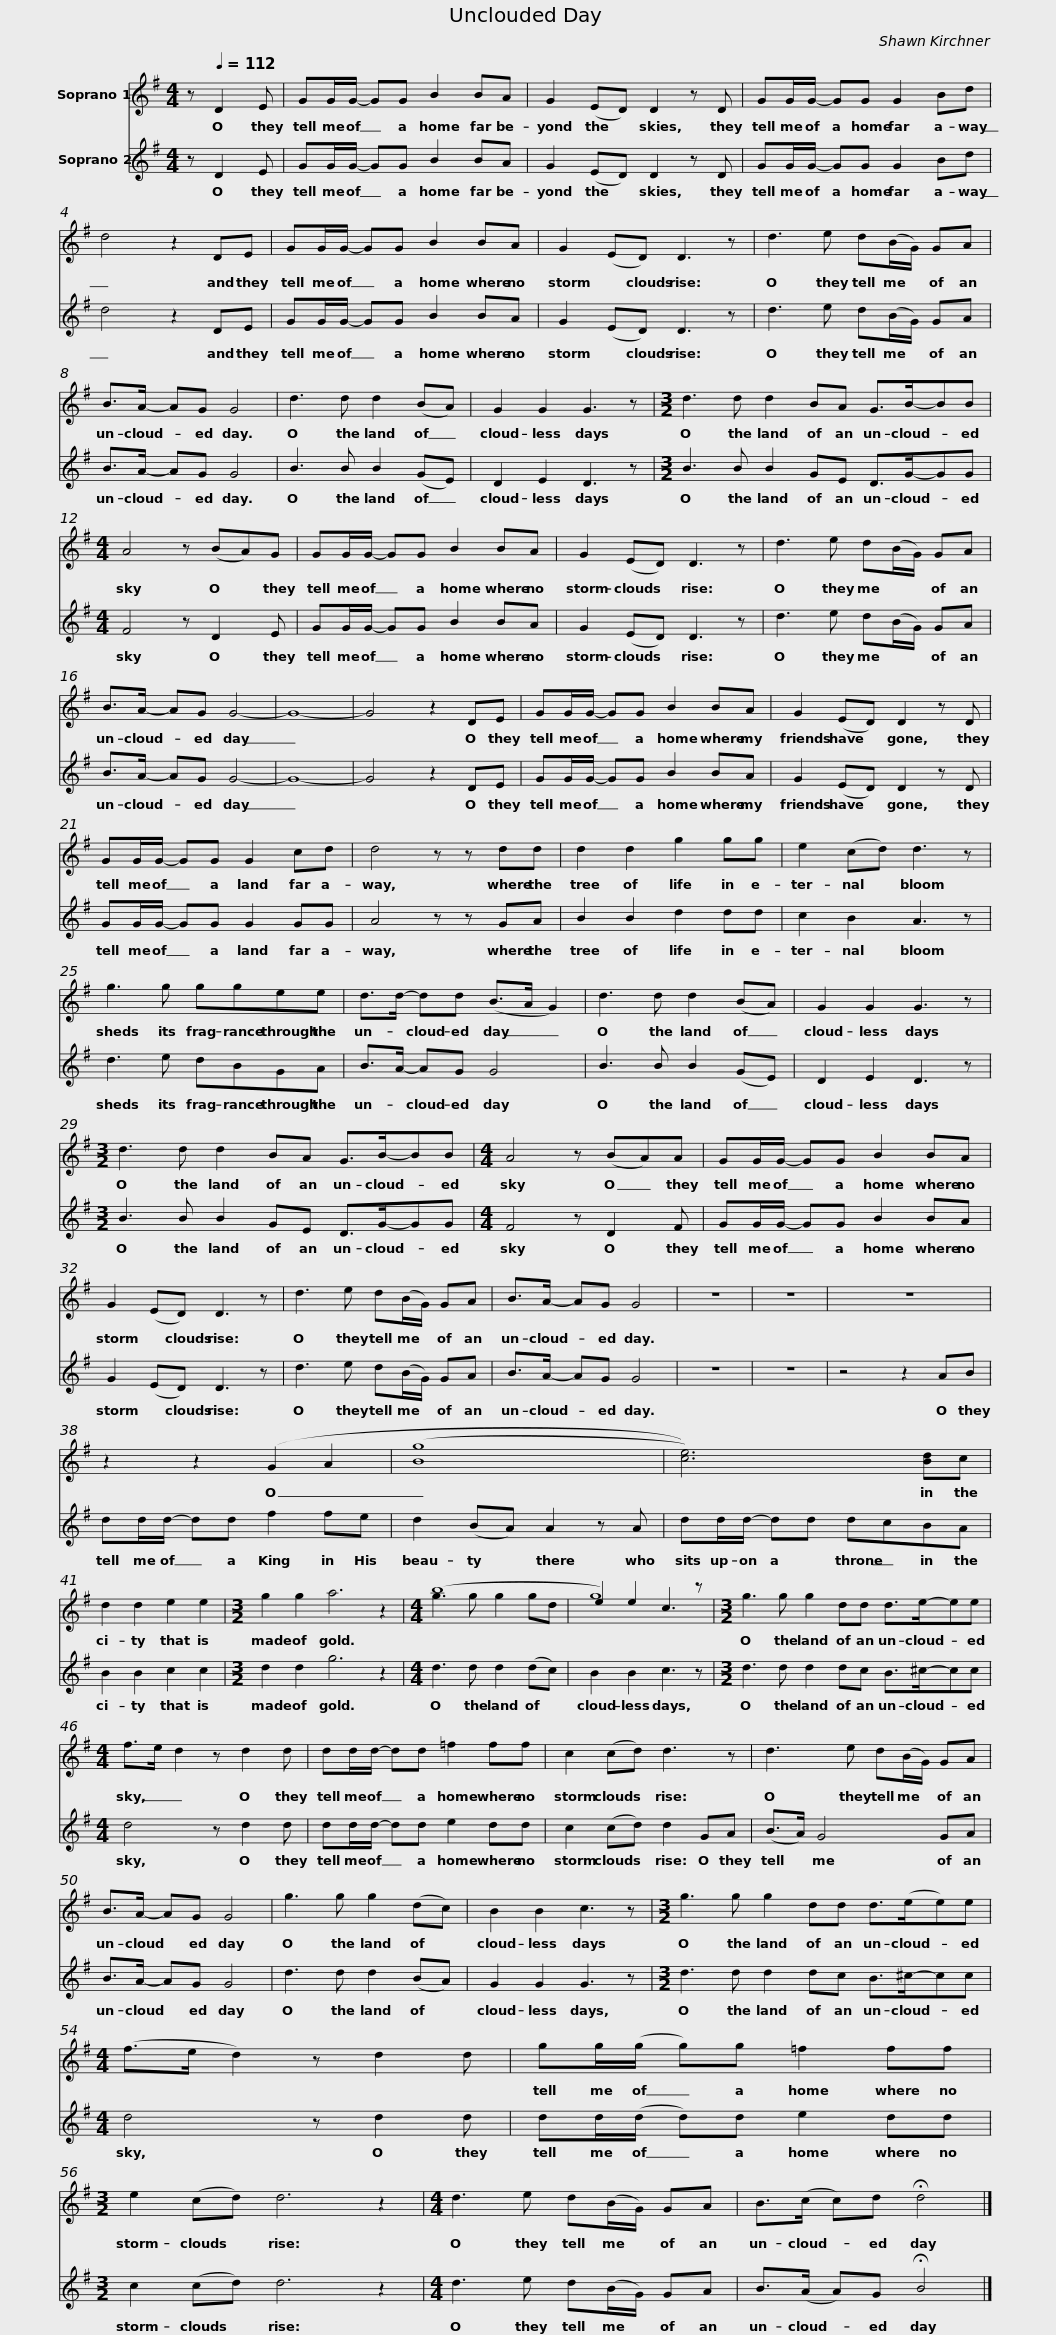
X:1
%%score ( 1 2 ) 3
L:1/8
M:4/4
I:linebreak $
K:G
V:1 treble
V:2 treble
V:3 treble
V:1
 z[Q:1/4=112] D2 E | GG/G/- GG B2 BA | G2 (ED) D2 z D | GG/G/- GG G2 Bd |$ d4 z2 DE | %5
 GG/G/- GG B2 BA | G2 (ED) D3 z | d3 e d(B/G/) GA |$ B>A- AG G4 | d3 d d2 (BA) | %10
 G2 G2 G3 z |[M:3/2] d3 d d2 BA G>B-BB |$[M:4/4] A4 z (BA)G | GG/G/- GG B2 BA | G2 (ED) D3 z | %15
 d3 e d(B/G/) GA |$ B>A- AG G4- | G8- | G4 z2 DE | GG/G/- GG B2 BA | %20
 G2 (ED) D2 z D |$ GG/G/- GG G2 cd | d4 z z dd | d2 d2 g2 gg | e2 (cd) d3 z |$ %25
 g3 g ggee | d>d- dd (B>A G2) | d3 d d2 (BA) | G2 G2 G3 z |$[M:3/2] d3 d d2 BA G>B-BB | %30
[M:4/4] A4 z (BA)A | GG/G/- GG B2 BA |$ G2 (ED) D3 z | d3 e d(B/G/) GA | B>A- AG G4 | %35
 z8 | z8 | z8 |$ z2 z2 (G2 A2 | ([Bg]8 | %40
 [ce]6)) [Bd]c | d2 d2 e2 e2 |$[M:3/2] g2 g2 a6 z2 |[M:4/4] (b8 | e2) e2 c3 z | %45
[M:3/2] g3 g g2 dd d>e-ee |$[M:4/4] f>e d2 z d2 d | dd/d/- dd =f2 ff | c2 (cd) d3 z |$ d3 e d(B/G/) GA | %50
 B>A- AG G4 | g3 g g2 (dc) | B2 B2 c3 z |$[M:3/2] g3 g g2 dd d>(ee)e |[M:4/4] (f>e d2) z d2 d | %55
 gg/(g/ g)g =f2 ff |$[M:3/2] e2 (cd) d6 z2 |[M:4/4] d3 e d(B/G/) GA | B>(c c)d !fermata!d4 |] %59
V:2
 x4 | x8 | x8 | x8 |$ x8 | %5
 x8 | x8 | x8 |$ x8 | x8 | %10
 x8 |[M:3/2] x12 |$[M:4/4] x8 | x8 | x8 | %15
 x8 |$ x8 | x8 | x8 | x8 | %20
 x8 |$ x8 | x8 | x8 | x8 |$ %25
 x8 | x8 | x8 | x8 |$[M:3/2] x12 | %30
[M:4/4] x8 | x8 |$ x8 | x8 | x8 | %35
 x8 | x8 | x8 |$ x8 | x8 | %40
 x8 | x8 |$[M:3/2] x12 |[M:4/4] g3 g g2 gd | g8 | %45
[M:3/2] x12 |$[M:4/4] x8 | x8 | x8 |$ x8 | %50
 x8 | x8 | x8 |$[M:3/2] x12 |[M:4/4] x8 | %55
 x8 |$[M:3/2] x12 |[M:4/4] x8 | x8 |] %59
V:3
 z D2 E | GG/G/- GG B2 BA | G2 (ED) D2 z D | GG/G/- GG G2 Bd |$ d4 z2 DE | %5
 GG/G/- GG B2 BA | G2 (ED) D3 z | d3 e d(B/G/) GA |$ B>A- AG G4 | B3 B B2 (GE) | %10
 D2 E2 D3 z |[M:3/2] B3 B B2 GE D>G-GG |$[M:4/4] F4 z D2 E | GG/G/- GG B2 BA | G2 (ED) D3 z | %15
 d3 e d(B/G/) GA |$ B>A- AG G4- | G8- | G4 z2 DE | GG/G/- GG B2 BA | %20
 G2 (ED) D2 z D |$ GG/G/- GG G2 GG | A4 z z GA | B2 B2 d2 dd | c2 B2 A3 z |$ %25
 d3 e dBGA | B>A- AG G4 | B3 B B2 (GE) | D2 E2 D3 z |$[M:3/2] B3 B B2 GE D>G-GG | %30
[M:4/4] F4 z D2 F | GG/G/- GG B2 BA |$ G2 (ED) D3 z | d3 e d(B/G/) GA | B>A- AG G4 | %35
 z8 | z8 | z4 z2 AB |$ dd/d/- dd f2 fe | d2 (BA) A2 z A | %40
 dd/d/- dd dcBA | B2 B2 c2 c2 |$[M:3/2] d2 d2 g6 z2 |[M:4/4] d3 d d2 (dc) | B2 B2 c3 z | %45
[M:3/2] d3 d d2 dc B>^c-cc |$[M:4/4] d4 z d2 d | dd/d/- dd e2 dd | c2 (cd) d2 GA |$ (B>A) G4 GA | %50
 B>A- AG G4 | d3 d d2 (BA) | G2 G2 G3 z |$[M:3/2] d3 d d2 dc B>^c-cc |[M:4/4] d4 z d2 d | %55
 dd/(d/ d)d e2 dd |$[M:3/2] c2 (cd) d6 z2 |[M:4/4] d3 e d(B/G/) GA | B>(A A)G !fermata!B4 |] %59
